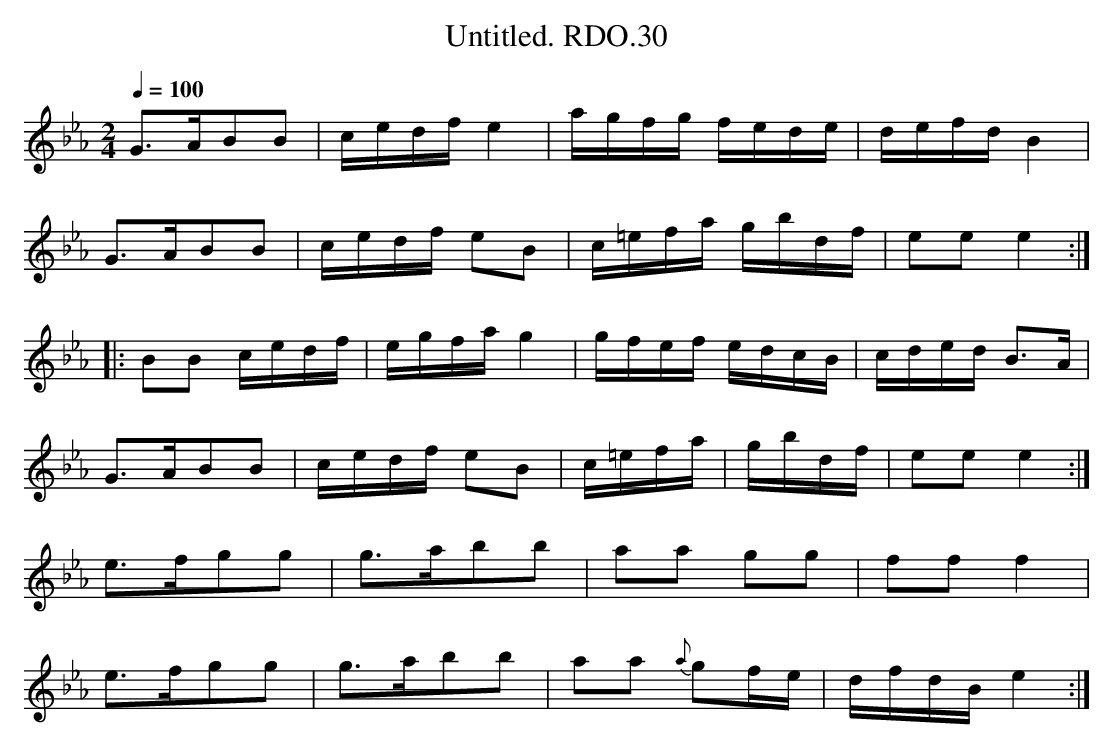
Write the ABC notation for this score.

X:1
T:Untitled. RDO.30
M:2/4
L:1/16
Q:1/4=100
K:Eb
G3AB2B2|cedfe4|agfg fede|defdB4|
G3AB2B2|cedf e2B2|c=efa gbdf|e2e2e4:|
|:B2B2 cedf|egfag4|gfef edcB|cded B3A|
G3AB2B2|cedf e2B2|c=efa|gbdf|e2e2e4:|
e3fg2g2|g3ab2b2|a2a2 g2g2|f2f2f4|
e3fg2g2|g3ab2b2|a2a2 {a}g2fe|dfdBe4:|
